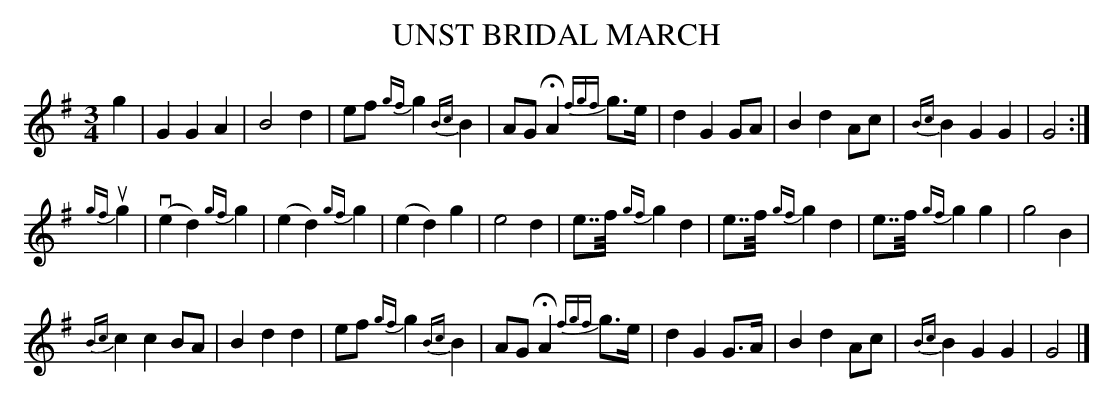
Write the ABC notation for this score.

X:1
T: UNST BRIDAL MARCH
M: 3/4
L: 1/8
K: G
g2 |\
G2 G2 A2 | B4 d2 | ef {gf}g2 {Bc}B2 | AG HA2 {fgf}g>e |\
d2 G2 GA | B2 d2 Ac | {Bc}B2 G2 G2 | G4 :|
{gf}ug2 |\
(ve2 d2) {gf}g2 | (e2 d2) {gf}g2 | (e2 d2) g2 | e4 d2 |\
e>>f {gf}g2 d2 | e>>f {gf}g2 d2 | e>>f {gf}g2 g2 | g4 B2 |
{Bc}c2 c2 BA | B2 d2 d2 | ef {gf}g2 {Bc}B2 | AG HA2 {fgf}g>e |\
d2 G2 G>A | B2d2 Ac | {Bc}B2 G2 G2 | G4 |]
